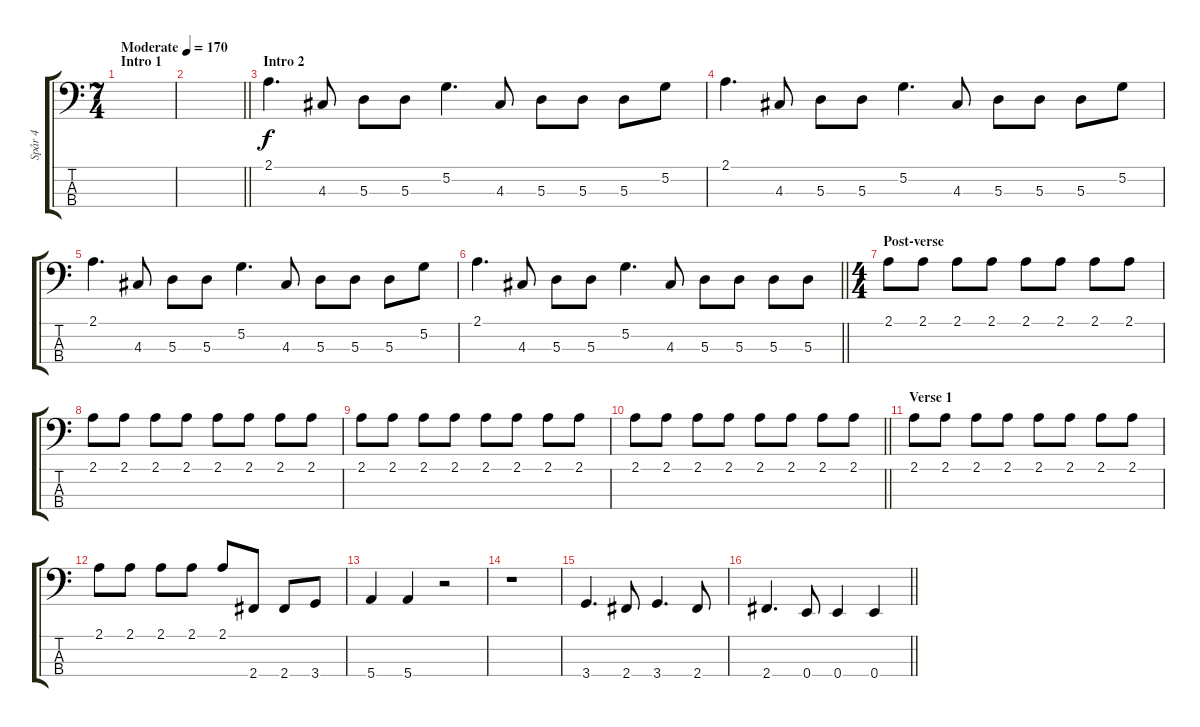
\track ("Spår 4" "Spår 4") {instrument electricbassfinger}
\staff {score tabs}
\tuning (G2 D2 A1 E1) {hide}
\ts (7 4)
\section ("" "Intro 1")
\tempo (170 "Moderate")
\clef f4
\ks c
|
\barLineRight lightlight
|
\section ("" "Intro 2")
2.1.4{d} 4.3.8 5.3.8 5.3.8 5.2.4{d} 4.3.8 5.3.8 5.3.8 5.3.8 5.2.8 |
2.1.4{d} 4.3.8 5.3.8 5.3.8 5.2.4{d} 4.3.8 5.3.8 5.3.8 5.3.8 5.2.8 |
2.1.4{d} 4.3.8 5.3.8 5.3.8 5.2.4{d} 4.3.8 5.3.8 5.3.8 5.3.8 5.2.8 |
\barLineRight lightlight
2.1.4{d} 4.3.8 5.3.8 5.3.8 5.2.4{d} 4.3.8 5.3.8 5.3.8 5.3.8 5.3.8 |
\ts (4 4)
\section ("" "Post-verse")
2.1.8 2.1.8 2.1.8 2.1.8 2.1.8 2.1.8 2.1.8 2.1.8 |
2.1.8 2.1.8 2.1.8 2.1.8 2.1.8 2.1.8 2.1.8 2.1.8 |
2.1.8 2.1.8 2.1.8 2.1.8 2.1.8 2.1.8 2.1.8 2.1.8 |
\barLineRight lightlight
2.1.8 2.1.8 2.1.8 2.1.8 2.1.8 2.1.8 2.1.8 2.1.8 |
\section ("" "Verse 1")
2.1.8 2.1.8 2.1.8 2.1.8 2.1.8 2.1.8 2.1.8 2.1.8 |
2.1.8 2.1.8 2.1.8 2.1.8 2.1.8 2.4.8 2.4.8 3.4.8 |
5.4.4 5.4.4 r.2 |
r.1 |
3.4.4{d} 2.4.8 3.4.4{d} 2.4.8 |
\barLineRight lightlight
2.4.4{d} 0.4.8 0.4.4 0.4.4
